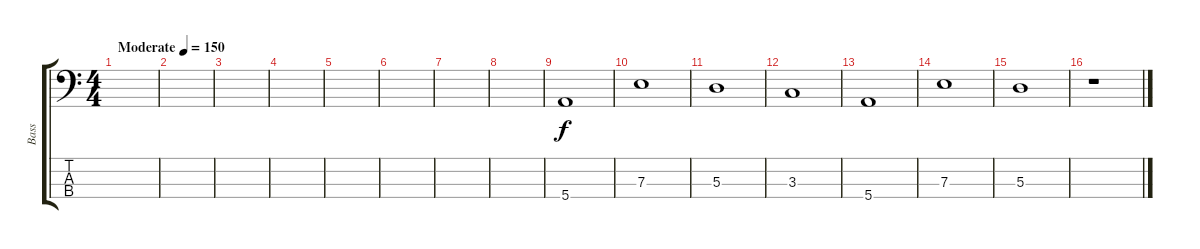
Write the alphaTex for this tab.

\track ("Bass" "Bass") {instrument electricbassfinger}
\staff {score tabs}
\tuning (G2 D2 A1 E1) {hide}
\ts (4 4)
\tempo (150 "Moderate")
\clef f4
\ks c
|
|
|
|
|
|
|
|
5.4.1 |
7.3.1 |
5.3.1 |
3.3.1 |
5.4.1 |
7.3.1 |
5.3.1 |
r.1
